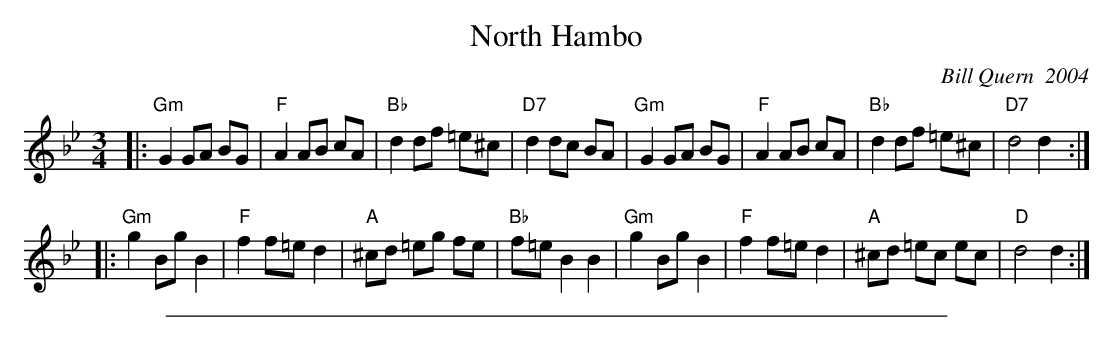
X:1
T: North Hambo
C: Bill Quern  2004
M: 3/4
L: 1/8
K: Gm
|:\
"Gm"G2 GA BG | "F"A2 AB cA | "Bb"d2 df =e^c | "D7"d2 dc BA |\
"Gm"G2 GA BG | "F"A2 AB cA | "Bb"d2 df =e^c | "D7"d4d2 :|
|:\
 "Gm" g2 Bg B2 | "F"f2 f=e d2 | "A"^cd =eg fe | "Bb"f=e B2B2 |\
"Gm" g2 Bg B2 | "F"f2 f=e d2 | "A"^cd =ec ec | "D"d4d2 :|
